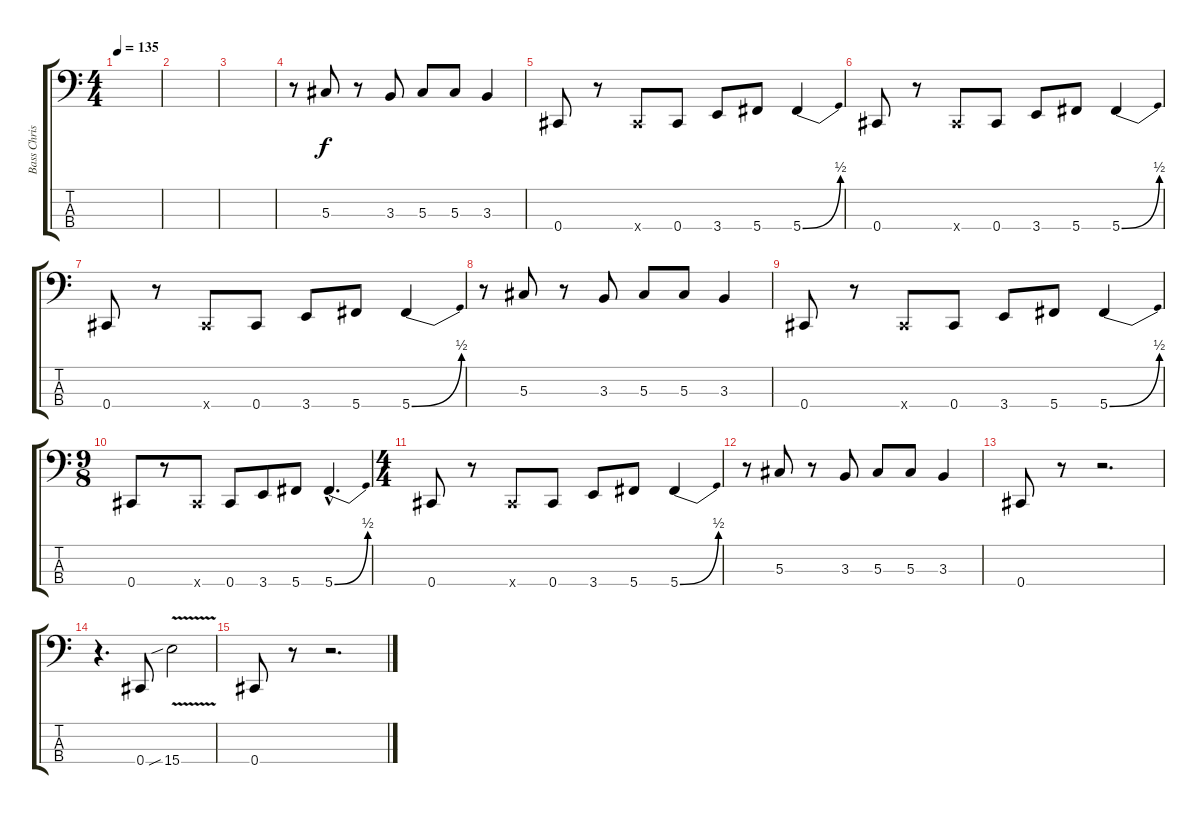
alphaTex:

\track ("Bass Christer Örtefors" "Bass Chris") {instrument electricbasspick}
\staff {score tabs}
\tuning (Gb2 Db2 Ab1 Db1) {hide}
\ts (4 4)
\tempo 135
\clef f4
\ks c
|
|
|
r.8 5.3.8 r.8 3.3.8 5.3.8 5.3.8 3.3.4 |
0.4.8 r.8 0.4{x}.8 0.4.8 3.4.8 5.4.8 5.4{be (bend 0 0 60 2)}.4 |
0.4.8 r.8 0.4{x}.8 0.4.8 3.4.8 5.4.8 5.4{be (bend 0 0 60 2)}.4 |
0.4.8 r.8 0.4{x}.8 0.4.8 3.4.8 5.4.8 5.4{be (bend 0 0 60 2)}.4 |
r.8 5.3.8 r.8 3.3.8 5.3.8 5.3.8 3.3.4 |
0.4.8 r.8 0.4{x}.8 0.4.8 3.4.8 5.4.8 5.4{be (bend 0 0 60 2)}.4 |
\ts (9 8)
0.4.8 r.8 0.4{x}.8 0.4.8 3.4.8 5.4.8 5.4{be (bend 0 0 60 2) hac}.4{d} |
\ts (4 4)
0.4.8 r.8 0.4{x}.8 0.4.8 3.4.8 5.4.8 5.4{be (bend 0 0 60 2)}.4 |
r.8 5.3.8 r.8 3.3.8 5.3.8 5.3.8 3.3.4 |
0.4.8 r.8 r.2{d} |
r.4{d} 0.4.8 15.4{v sib}.2 |
0.4.8 r.8 r.2{d}
